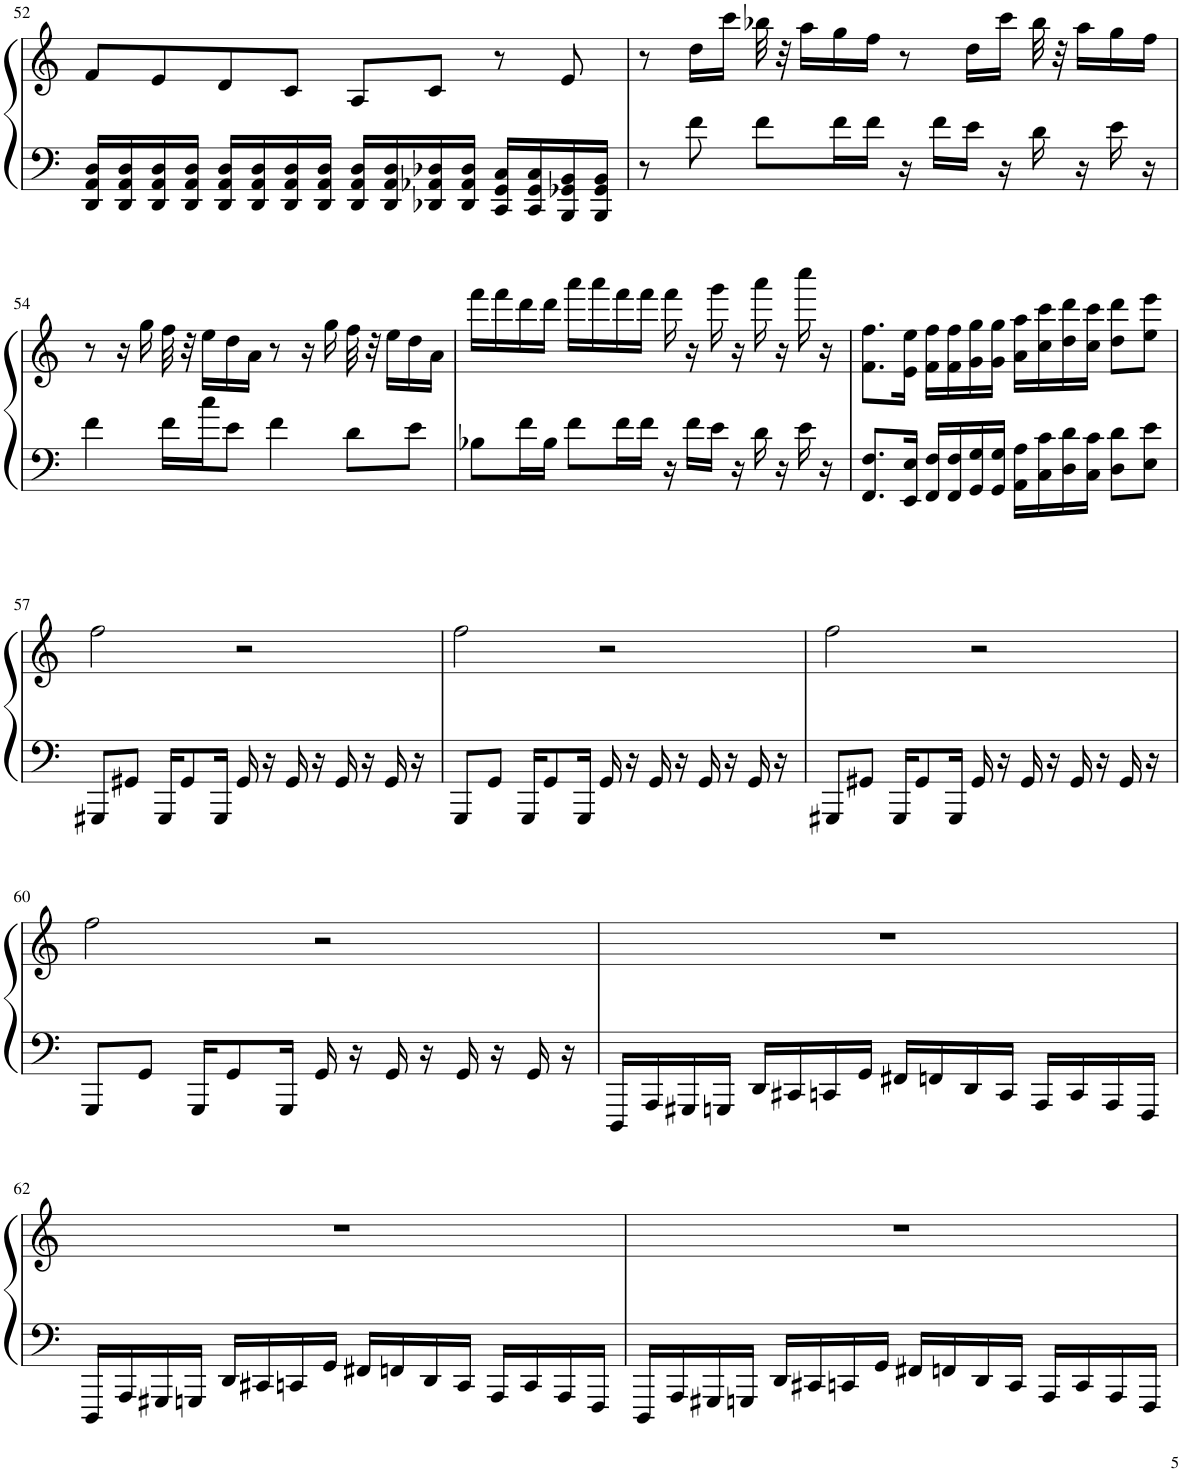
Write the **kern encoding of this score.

**kern	**kern
*part1	*part1
*staff2	*staff1
*I"Piano	*
*I'Pno.	*
!!LO:PB:g=z
*clefF4	*clefG2
*k[]	*k[]
*M4/4	*M4/4
=52	=52
16DD/ 16AA/ 16D/LL	8f/L
16DD/ 16AA/ 16D/	.
16DD/ 16AA/ 16D/	8e/
16DD/ 16AA/ 16D/JJ	.
16DD/ 16AA/ 16D/LL	8d/
16DD/ 16AA/ 16D/	.
16DD/ 16AA/ 16D/	8c/J
16DD/ 16AA/ 16D/JJ	.
16DD/ 16AA/ 16D/LL	8A/L
16DD/ 16AA/ 16D/	.
16DD-X/ 16AA-X/ 16D-X/	8c/J
16DD-/ 16AA-/ 16D-/JJ	.
16CC/ 16GG/ 16C/LL	8r
16CC/ 16GG/ 16C/	.
16BBB/ 16GG-X/ 16BB/	8e/
16BBB/ 16GG-/ 16BB/JJ	.
=53	=53
8r	8r
8f\	16dd\LL
.	16ccc\JJ
8f\L	32bb-X\
.	32r
.	16aa\LL
16f\L	16gg\
16f\JJ	16ff\JJ
16r	8r
16f\LL	.
16e\JJ	16dd\LL
16r	16ccc\JJ
16d\	32bb-\
.	32r
16r	16aa\LL
16e\	16gg\
16r	16ff\JJ
!!LO:LB:g=z
=54	=54
4f\	8r
.	16r
.	16gg\
16f\LL	32ff\
.	32r
16cc\J	16ee\LL
8e\J	16dd\
.	16a\JJ
4f\	8r
.	16r
.	16gg\
8d\L	32ff\
.	32r
.	16ee\LL
8e\J	16dd\
.	16a\JJ
=55	=55
8B-X\L	16fff\LL
.	16fff\
16f\L	16ddd\
16B-\JJ	16ddd\JJ
8f\L	16aaa\LL
.	16aaa\
16f\L	16fff\
16f\JJ	16fff\JJ
16r	16fff\
16f\LL	16r
16e\JJ	16ggg\
16r	16r
16d\	16aaa\
16r	16r
16e\	16cccc\
16r	16r
=56	=56
8.FF/ 8.F/L	8.f\ 8.ff\L
16EE/ 16E/Jk	16e\ 16ee\Jk
16FF/ 16F/LL	16f\ 16ff\LL
16FF/ 16F/	16f\ 16ff\
16GG/ 16G/	16g\ 16gg\
16GG/ 16G/JJ	16g\ 16gg\JJ
16AA\ 16A\LL	16a\ 16aa\LL
16C\ 16c\	16cc\ 16ccc\
16D\ 16d\	16dd\ 16ddd\
16C\ 16c\JJ	16cc\ 16ccc\JJ
8D\ 8d\L	8dd\ 8ddd\L
8E\ 8e\J	8ee\ 8eee\J
!!LO:LB:g=z
=57	=57
8GGG#X/L	2ff\
8GG#X/J	.
16GGG#/KL	.
8GG#/	.
16GGG#/Jk	.
16GG#/	2r
16r	.
16GG#/	.
16r	.
16GG#/	.
16r	.
16GG#/	.
16r	.
=58	=58
8GGG/L	2ff\
8GG/J	.
16GGG/KL	.
8GG/	.
16GGG/Jk	.
16GG/	2r
16r	.
16GG/	.
16r	.
16GG/	.
16r	.
16GG/	.
16r	.
=59	=59
8GGG#X/L	2ff\
8GG#X/J	.
16GGG#/KL	.
8GG#/	.
16GGG#/Jk	.
16GG#/	2r
16r	.
16GG#/	.
16r	.
16GG#/	.
16r	.
16GG#/	.
16r	.
!!LO:LB:g=z
=60	=60
8GGG/L	2ff\
8GG/J	.
16GGG/KL	.
8GG/	.
16GGG/Jk	.
16GG/	2r
16r	.
16GG/	.
16r	.
16GG/	.
16r	.
16GG/	.
16r	.
=61	=61
16DDD/LL	1r
16AAA/	.
16GGG#X/	.
16GGGn/JJ	.
16DD/LL	.
16CC#X/	.
16CCn/	.
16GG/JJ	.
16FF#X/LL	.
16FFn/	.
16DD/	.
16CC/JJ	.
16AAA/LL	.
16CC/	.
16AAA/	.
16FFF/JJ	.
!!LO:LB:g=z
=62	=62
16DDD/LL	1r
16AAA/	.
16GGG#X/	.
16GGGn/JJ	.
16DD/LL	.
16CC#X/	.
16CCn/	.
16GG/JJ	.
16FF#X/LL	.
16FFn/	.
16DD/	.
16CC/JJ	.
16AAA/LL	.
16CC/	.
16AAA/	.
16FFF/JJ	.
=63	=63
16DDD/LL	1r
16AAA/	.
16GGG#X/	.
16GGGn/JJ	.
16DD/LL	.
16CC#X/	.
16CCn/	.
16GG/JJ	.
16FF#X/LL	.
16FFn/	.
16DD/	.
16CC/JJ	.
16AAA/LL	.
16CC/	.
16AAA/	.
16FFF/JJ	.
=	=
*-	*-
